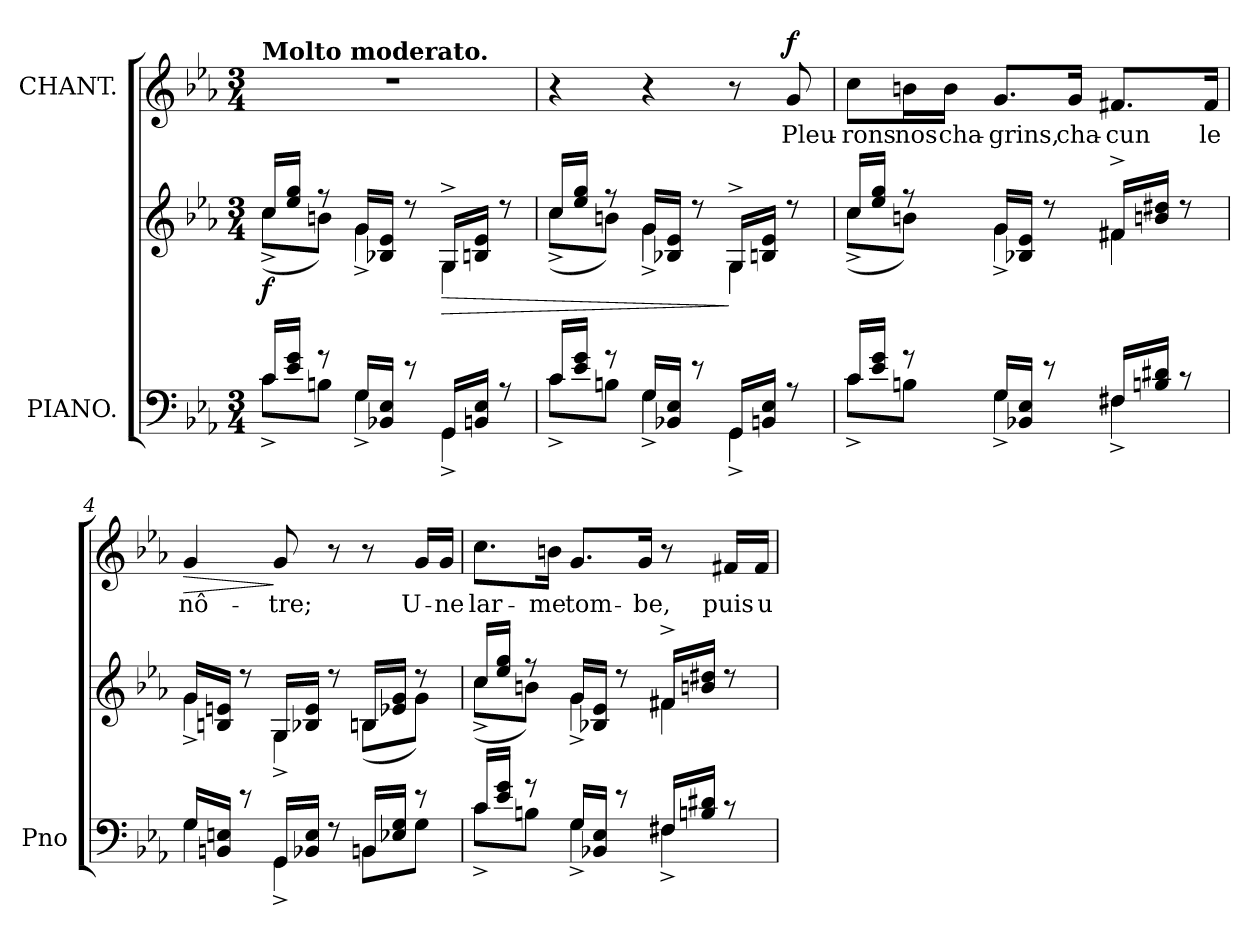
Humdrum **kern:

**kern	**kern	**dynam	**kern	**text	**dynam
*part2	*part2	*part2	*part1	*part1	*part1
*staff3	*staff2	*staff2/3	*staff1	*staff1	*staff1
*I"PIANO.	*	*	*I"CHANT.	*	*
*I'Pno	*	*	*	*	*
*clefF4	*clefG2	*	*clefG2	*	*
*k[b-e-a-]	*k[b-e-a-]	*	*k[b-e-a-]	*	*
*M3/4	*M3/4	*	*M3/4	*	*
*MM69	*MM69	*	*MM69	*	*
=1	=1	=1	=1	=1	=1
*^	*^	*	*	*	*
!	!	!	!	!	!LO:TX:a:B:t=Molto moderato.	!	!
!	!	!	!	!LO:DY:b	!	!	!
16c/LL	8c^\L	16cc/LL	(<8cc^\L	f	2.r	.	.
16e-/ 16g/JJ	.	16ee-/ 16gg/JJ	.	.	.	.	.
8r	8Bn\J	8r	8bn\J)	.	.	.	.
16G/LL	4G^\	16g/LL	4g^\	.	.	.	.
16BB-X/ 16E-/JJ	.	16B-X/ 16e-/JJ	.	.	.	.	.
8r	.	8r	.	.	.	.	.
!	!	!	!	!LO:HP:b	!	!	!
16GG/LL	4GG^\	16G^</LL	4G\	>	.	.	.
16BBn/ 16E-/JJ	.	16Bn/ 16e-/JJ	.	.	.	.	.
8r	.	8r	.	.	.	.	.
=2	=2	=2	=2	=2	=2	=2	=2
16c/LL	8c^\L	16cc/LL	(<8cc^\L	.	4r	.	.
16e-/ 16g/JJ	.	16ee-/ 16gg/JJ	.	.	.	.	.
8r	8Bn\J	8r	8bn\J)	.	.	.	.
16G/LL	4G^\	16g/LL	4g^\	.	4r	.	.
16BB-X/ 16E-/JJ	.	16B-X/ 16e-/JJ	.	.	.	.	.
8r	.	8r	.	.	.	.	.
16GG/LL	4GG^\	16G^</LL	4G\	]	8r	.	.
16BBn/ 16E-/JJ	.	16Bn/ 16e-/JJ	.	.	.	.	.
!	!	!	!	!	!	!	!LO:DY:a
8r	.	8r	.	.	8g/	Pleu-	f
=3	=3	=3	=3	=3	=3	=3	=3
16c/LL	8c^\L	16cc/LL	(<8cc^\L	.	8cc\L	-rons	.
16e-/ 16g/JJ	.	16ee-/ 16gg/JJ	.	.	.	.	.
8r	8Bn\J	8r	8bn\J)	.	16bn\L	nos	.
.	.	.	.	.	16b\JJ	cha-	.
16G/LL	4G^\	16g/LL	4g^\	.	8.g/L	-grins,	.
16BB-X/ 16E-/JJ	.	16B-X/ 16e-/JJ	.	.	.	.	.
8r	.	8r	.	.	.	.	.
.	.	.	.	.	16g/Jk	cha-	.
16F#X/LL	4F#^\	16f#X^</LL	4f#\	.	8.f#X/L	-cun	.
16Bn/ 16d#X/JJ	.	16bn/ 16dd#X/JJ	.	.	.	.	.
8r	.	8r	.	.	.	.	.
.	.	.	.	.	16f#/Jk	le	.
=4	=4	=4	=4	=4	=4	=4	=4
!	!	!	!	!	!	!	!LO:HP:b
16G/LL	4G\	16g/LL	4g^\	.	4g/	nô-	>
16BBn/ 16En/JJ	.	16Bn/ 16en/JJ	.	.	.	.	.
8r	.	8r	.	.	.	.	.
16GG/LL	4GG^\	16G/LL	4G^\	.	8g/	-tre;	]
16BB-X/ 16E/JJ	.	16B-X/ 16e/JJ	.	.	.	.	.
8r	.	8r	.	.	8r	.	.
16BBn/LL	8BB\L	16Bn/LL	(<8B\L	.	8r	.	.
16E-X/ 16G/JJ	.	16e-X/ 16g/JJ	.	.	.	.	.
8r	8G\J	8r	8g\J)	.	16g/LL	U-	.
.	.	.	.	.	16g/JJ	-ne	.
=5	=5	=5	=5	=5	=5	=5	=5
16c/LL	8c^\L	16cc/LL	(<8cc^\L	.	8.cc\L	lar-	.
16e-/ 16g/JJ	.	16ee-/ 16gg/JJ	.	.	.	.	.
8r	8Bn\J	8r	8bn\J)	.	.	.	.
.	.	.	.	.	16bn\Jk	-me	.
16G/LL	4G^\	16g/LL	4g^\	.	8.g/L	tom-	.
16BB-X/ 16E-/JJ	.	16B-X/ 16e-/JJ	.	.	.	.	.
8r	.	8r	.	.	.	.	.
.	.	.	.	.	16g/Jk	-be,	.
16F#X/LL	4F#^\	16f#X^</LL	4f#\	.	8r	.	.
16Bn/ 16d#X/JJ	.	16bn/ 16dd#X/JJ	.	.	.	.	.
8r	.	8r	.	.	16f#X/LL	puis	.
.	.	.	.	.	16f#/JJ	u-	.
*v	*v	*	*	*	*	*	*
*	*v	*v	*	*	*	*
=	=	=	=	=	=
*-	*-	*-	*-	*-	*-
